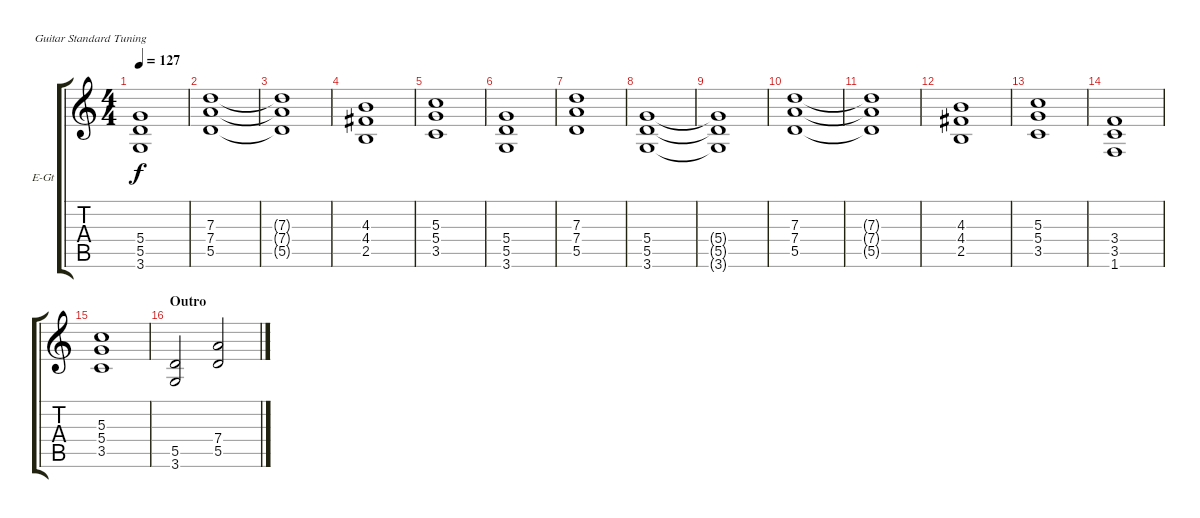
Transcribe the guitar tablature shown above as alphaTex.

\bracketExtendMode groupsimilarinstruments
\firstSystemTrackNameOrientation horizontal
\otherSystemsTrackNameOrientation horizontal
\track ("Loureiro/Bittencourt - Rhythm Guitar" "E-Gt") {instrument distortionguitar}
\staff {score tabs}
\tuning (E4 B3 G3 D3 A2 E2)
\ts (4 4)
\tempo 127
\clef g2
\ks c
(5.4{t} 5.5{t} 3.6{t}).1{dy f} |
(7.3 7.4 5.5).1 |
(7.3{t} 7.4{t} 5.5{t}).1 |
(4.3 4.4 2.5).1 |
(5.3 5.4 3.5).1 |
(5.4 5.5 3.6).1 |
(7.3 7.4 5.5).1 |
(5.4 5.5 3.6).1 |
(5.4{t} 5.5{t} 3.6{t}).1 |
(7.3 7.4 5.5).1 |
(7.3{t} 7.4{t} 5.5{t}).1 |
(4.3 4.4 2.5).1 |
(5.3 5.4 3.5).1 |
(3.4 3.5 1.6).1 |
(5.3 5.4 3.5).1 |
\section ("" "Outro")
(5.5 3.6).2 (7.4 5.5).2
